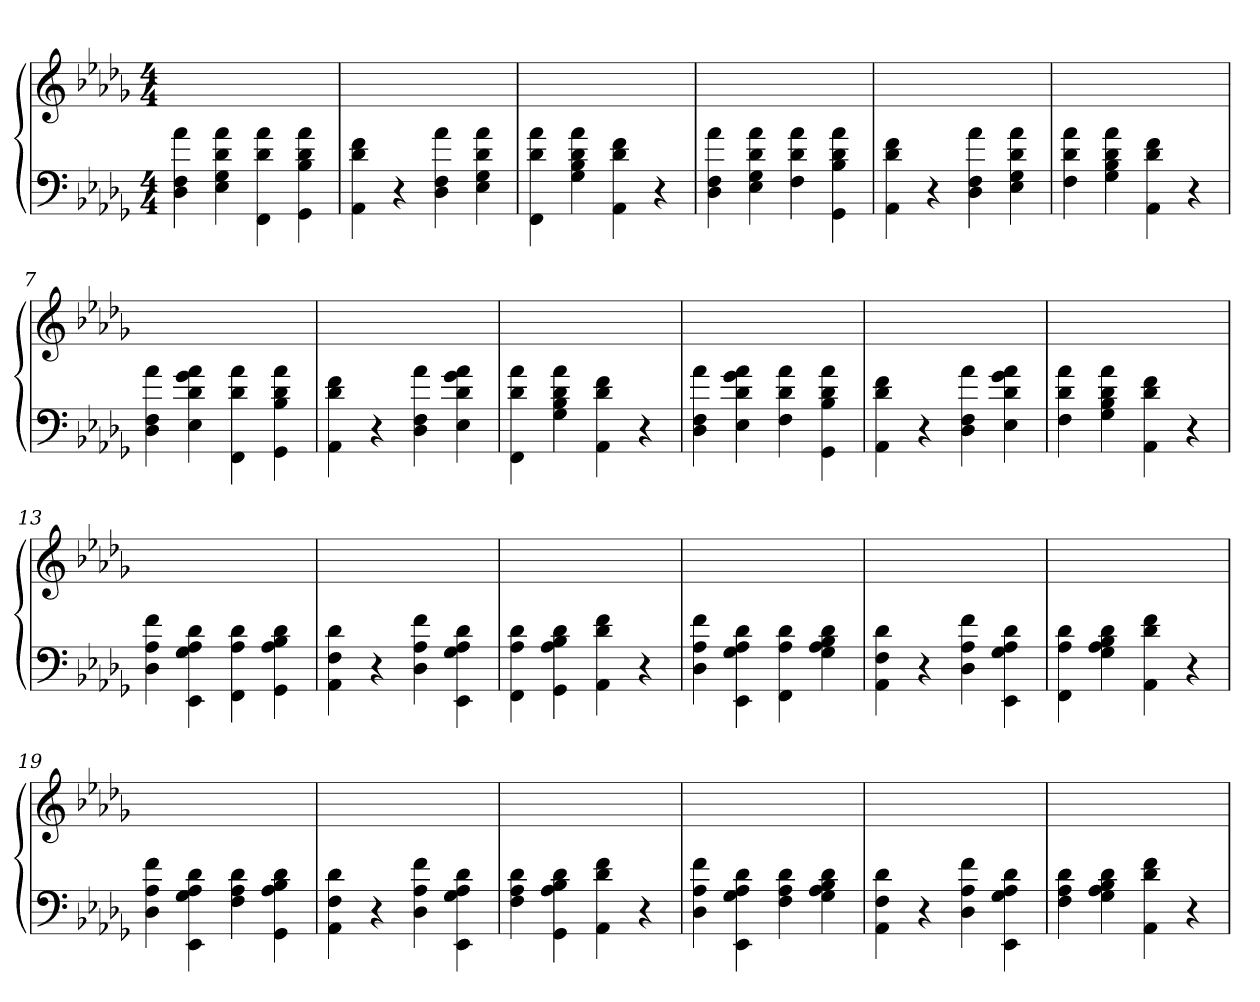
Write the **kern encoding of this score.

**kern	**kern
*part2	*part1
*staff2	*staff1
*clefF4	*clefG2
*k[b-e-a-d-g-]	*k[b-e-a-d-g-]
*D-:	*D-:
*M4/4	*M4/4
*MM60	*MM60
=1	=1
4D- 4F 4a-	1ryy
4E- 4G- 4d- 4a-	.
4FF 4d- 4a-	.
4GG- 4B- 4d- 4a-	.
=2	=2
4AA- 4d- 4f	1ryy
4r	.
4D- 4F 4a-	.
4E- 4G- 4d- 4a-	.
=3	=3
4FF 4d- 4a-	1ryy
4G- 4B- 4d- 4a-	.
4AA- 4d- 4f	.
4r	.
=4	=4
4D- 4F 4a-	1ryy
4E- 4G- 4d- 4a-	.
4F 4d- 4a-	.
4GG- 4B- 4d- 4a-	.
=5	=5
4AA- 4d- 4f	1ryy
4r	.
4D- 4F 4a-	.
4E- 4G- 4d- 4a-	.
=6	=6
4F 4d- 4a-	1ryy
4G- 4B- 4d- 4a-	.
4AA- 4d- 4f	.
4r	.
=7	=7
4D- 4F 4a-	1ryy
4E- 4d- 4g- 4a-	.
4FF 4d- 4a-	.
4GG- 4B- 4d- 4a-	.
=8	=8
4AA- 4d- 4f	1ryy
4r	.
4D- 4F 4a-	.
4E- 4d- 4g- 4a-	.
=9	=9
4FF 4d- 4a-	1ryy
4G- 4B- 4d- 4a-	.
4AA- 4d- 4f	.
4r	.
=10	=10
4D- 4F 4a-	1ryy
4E- 4d- 4g- 4a-	.
4F 4d- 4a-	.
4GG- 4B- 4d- 4a-	.
=11	=11
4AA- 4d- 4f	1ryy
4r	.
4D- 4F 4a-	.
4E- 4d- 4g- 4a-	.
=12	=12
4F 4d- 4a-	1ryy
4G- 4B- 4d- 4a-	.
4AA- 4d- 4f	.
4r	.
=13	=13
4D- 4A- 4f	1ryy
4EE- 4G- 4A- 4d-	.
4FF 4A- 4d-	.
4GG- 4A- 4B- 4d-	.
=14	=14
4AA- 4F 4d-	1ryy
4r	.
4D- 4A- 4f	.
4EE- 4G- 4A- 4d-	.
=15	=15
4FF 4A- 4d-	1ryy
4GG- 4A- 4B- 4d-	.
4AA- 4d- 4f	.
4r	.
=16	=16
4D- 4A- 4f	1ryy
4EE- 4G- 4A- 4d-	.
4FF 4A- 4d-	.
4G- 4A- 4B- 4d-	.
=17	=17
4AA- 4F 4d-	1ryy
4r	.
4D- 4A- 4f	.
4EE- 4G- 4A- 4d-	.
=18	=18
4FF 4A- 4d-	1ryy
4G- 4A- 4B- 4d-	.
4AA- 4d- 4f	.
4r	.
=19	=19
4D- 4A- 4f	1ryy
4EE- 4G- 4A- 4d-	.
4F 4A- 4d-	.
4GG- 4A- 4B- 4d-	.
=20	=20
4AA- 4F 4d-	1ryy
4r	.
4D- 4A- 4f	.
4EE- 4G- 4A- 4d-	.
=21	=21
4F 4A- 4d-	1ryy
4GG- 4A- 4B- 4d-	.
4AA- 4d- 4f	.
4r	.
=22	=22
4D- 4A- 4f	1ryy
4EE- 4G- 4A- 4d-	.
4F 4A- 4d-	.
4G- 4A- 4B- 4d-	.
=23	=23
4AA- 4F 4d-	1ryy
4r	.
4D- 4A- 4f	.
4EE- 4G- 4A- 4d-	.
=24	=24
4F 4A- 4d-	1ryy
4G- 4A- 4B- 4d-	.
4AA- 4d- 4f	.
4r	.
=	=
*-	*-
